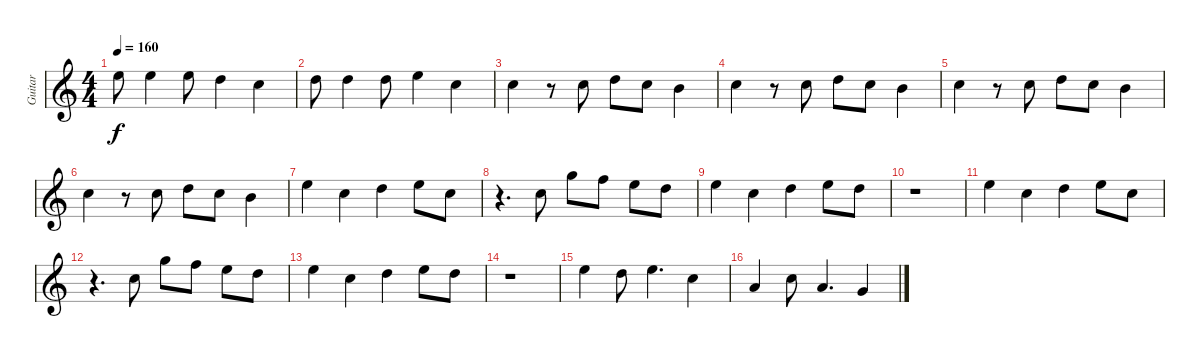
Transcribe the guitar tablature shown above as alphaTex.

\track ("Guitar" "Guitar") {instrument acousticguitarsteel}
\staff {score}
\tuning (E4 B3 G3 D3 A2 E2) {hide}
\ts (4 4)
\tempo 160
\clef g2
\ks c
0.1.8{dy f} 0.1.4 0.1.8 3.2.4 1.2.4 |
3.2.8 3.2.4 3.2.8 0.1.4 1.2.4 |
1.2.4 r.8 1.2.8 3.2.8 1.2.8 0.2.4 |
1.2.4 r.8 1.2.8 3.2.8 1.2.8 0.2.4 |
1.2.4 r.8 1.2.8 3.2.8 1.2.8 0.2.4 |
1.2.4 r.8 1.2.8 3.2.8 1.2.8 0.2.4 |
0.1.4 1.2.4 3.2.4 0.1.8 1.2.8 |
r.4{d} 1.2.8 3.1.8 1.1.8 0.1.8 3.2.8 |
0.1.4 1.2.4 3.2.4 0.1.8 3.2.8 |
r.1 |
0.1.4 1.2.4 3.2.4 0.1.8 1.2.8 |
r.4{d} 1.2.8 3.1.8 1.1.8 0.1.8 3.2.8 |
0.1.4 1.2.4 3.2.4 0.1.8 3.2.8 |
r.1 |
0.1.4 3.2.8 0.1.4{d} 1.2.4 |
2.3.4 1.2.8 2.3.4{d} 0.3.4
